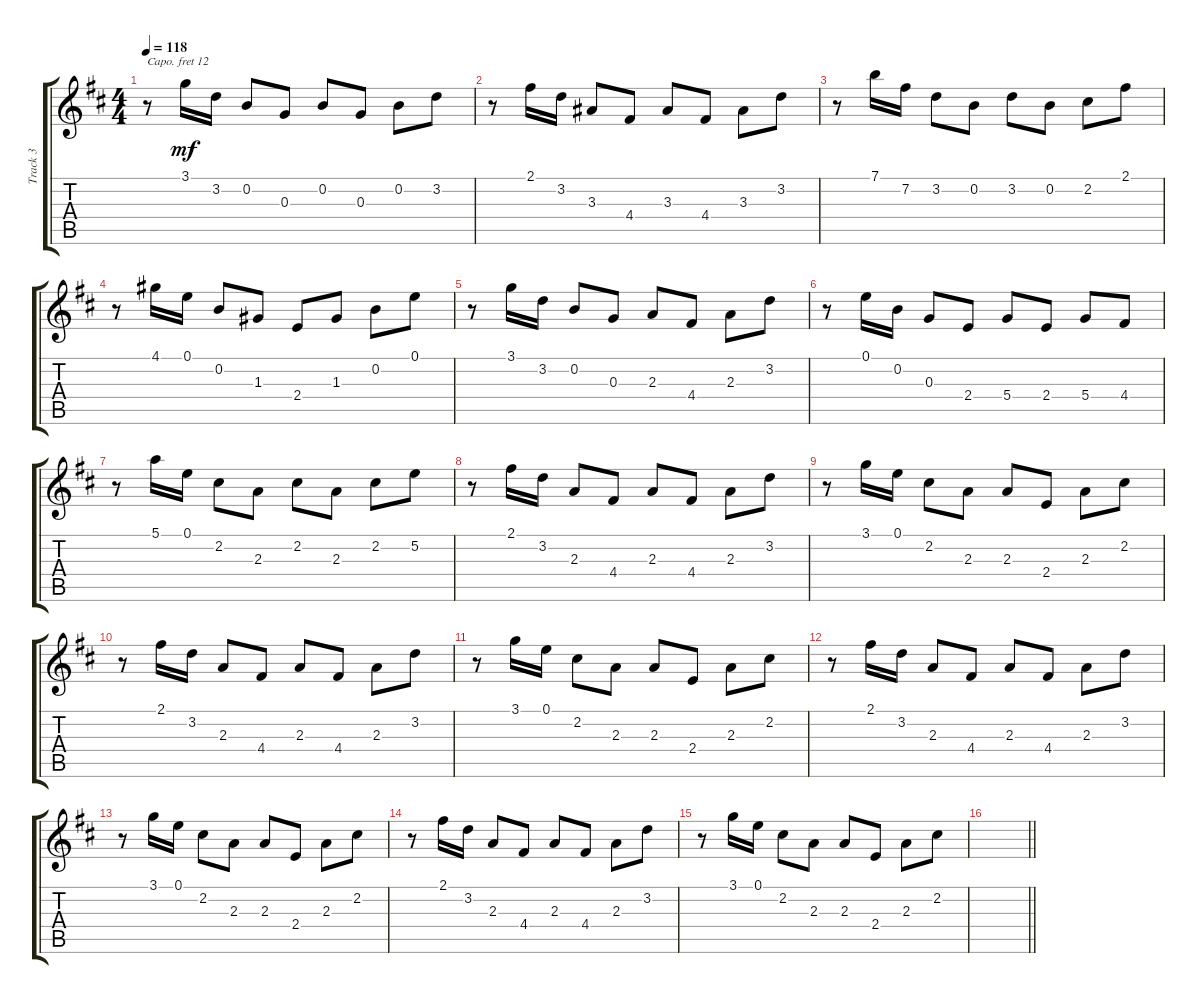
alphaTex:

\track ("Track 3" "Track 3") {instrument acousticgrandpiano}
\staff {score tabs}
\capo 12
\tuning (E4 B3 G3 D3 A2 E2) {hide}
\ts (4 4)
\tempo 118
\clef g2
\ks d
r.8{dy mf} 3.1.16 3.2.16 0.2.8 0.3.8 0.2.8 0.3.8 0.2.8 3.2.8 |
r.8 2.1.16 3.2.16 3.3.8 4.4.8 3.3.8 4.4.8 3.3.8 3.2.8 |
r.8 7.1.16 7.2.16 3.2.8 0.2.8 3.2.8 0.2.8 2.2.8 2.1.8 |
r.8 4.1.16 0.1.16 0.2.8 1.3.8 2.4.8 1.3.8 0.2.8 0.1.8 |
r.8 3.1.16 3.2.16 0.2.8 0.3.8 2.3.8 4.4.8 2.3.8 3.2.8 |
r.8 0.1.16 0.2.16 0.3.8 2.4.8 5.4.8 2.4.8 5.4.8 4.4.8 |
r.8 5.1.16 0.1.16 2.2.8 2.3.8 2.2.8 2.3.8 2.2.8 5.2.8 |
r.8 2.1.16 3.2.16 2.3.8 4.4.8 2.3.8 4.4.8 2.3.8 3.2.8 |
r.8 3.1.16 0.1.16 2.2.8 2.3.8 2.3.8 2.4.8 2.3.8 2.2.8 |
r.8 2.1.16 3.2.16 2.3.8 4.4.8 2.3.8 4.4.8 2.3.8 3.2.8 |
r.8 3.1.16 0.1.16 2.2.8 2.3.8 2.3.8 2.4.8 2.3.8 2.2.8 |
r.8 2.1.16 3.2.16 2.3.8 4.4.8 2.3.8 4.4.8 2.3.8 3.2.8 |
r.8 3.1.16 0.1.16 2.2.8 2.3.8 2.3.8 2.4.8 2.3.8 2.2.8 |
r.8 2.1.16 3.2.16 2.3.8 4.4.8 2.3.8 4.4.8 2.3.8 3.2.8 |
r.8 3.1.16 0.1.16 2.2.8 2.3.8 2.3.8 2.4.8 2.3.8 2.2.8 |
\barLineRight lightlight
